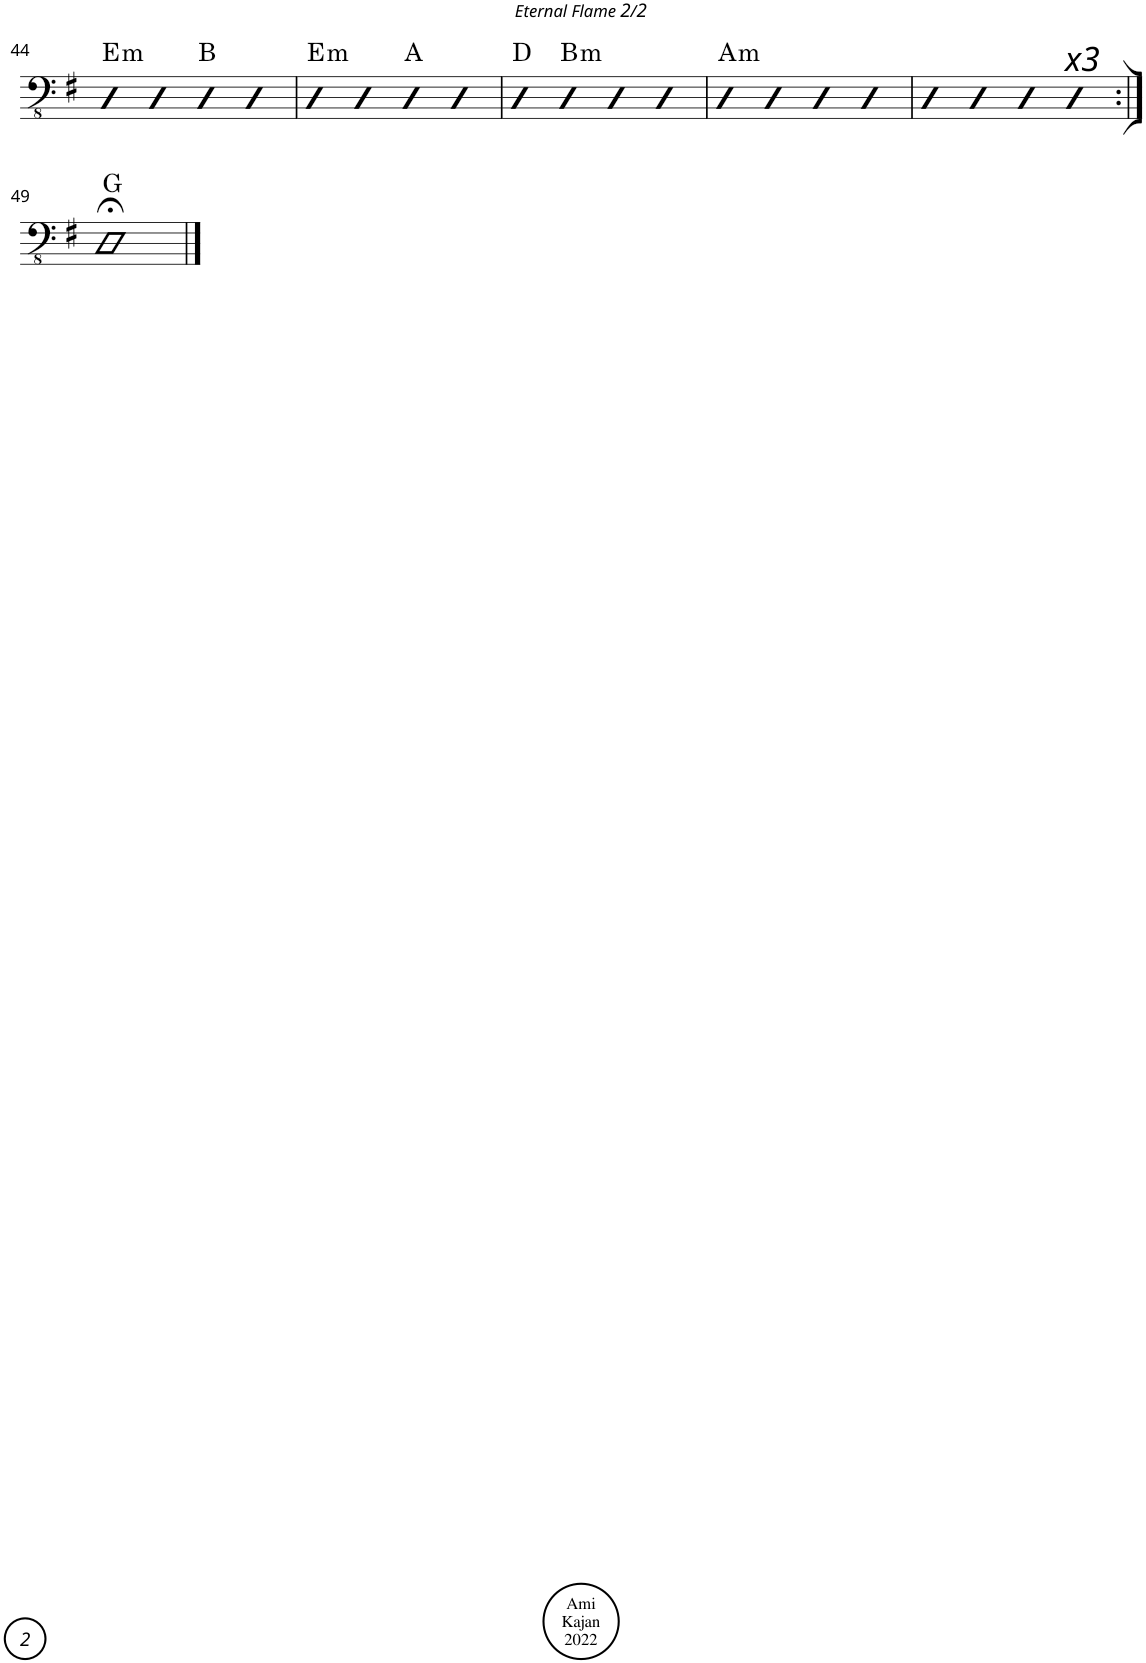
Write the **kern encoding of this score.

**kern	**harte
*part1	*part1
*staff1	*
*I"Acoustic Bass	*
*I'Bass	*
!!LO:PB:g=z
*clefFv4	*
*k[f#]	*
*M4/4	*
*met(c)	*
=44	=44
!	!LO:H:kt=m
4DD	E:min
4DD	.
4DDn	B:maj
4DD	.
=45	=45
!	!LO:H:kt=m
4DD	E:min
4DD	.
4DD	A:maj
4DD	.
=46	=46
4DD	D:maj
!	!LO:H:kt=m
4DD	B:min
4DD	.
4DD	.
=47	=47
!	!LO:H:kt=m
4DD	A:min
4DD	.
4DD	.
4DD	.
=48	=48
4DD	.
4DD	.
4DD	.
!LO:TX:a:i:t=x3	!
4DD	.
!!LO:LB:g=z
=49:|!	=49:|!
1DD;<	G:maj
==	==
*-	*-
